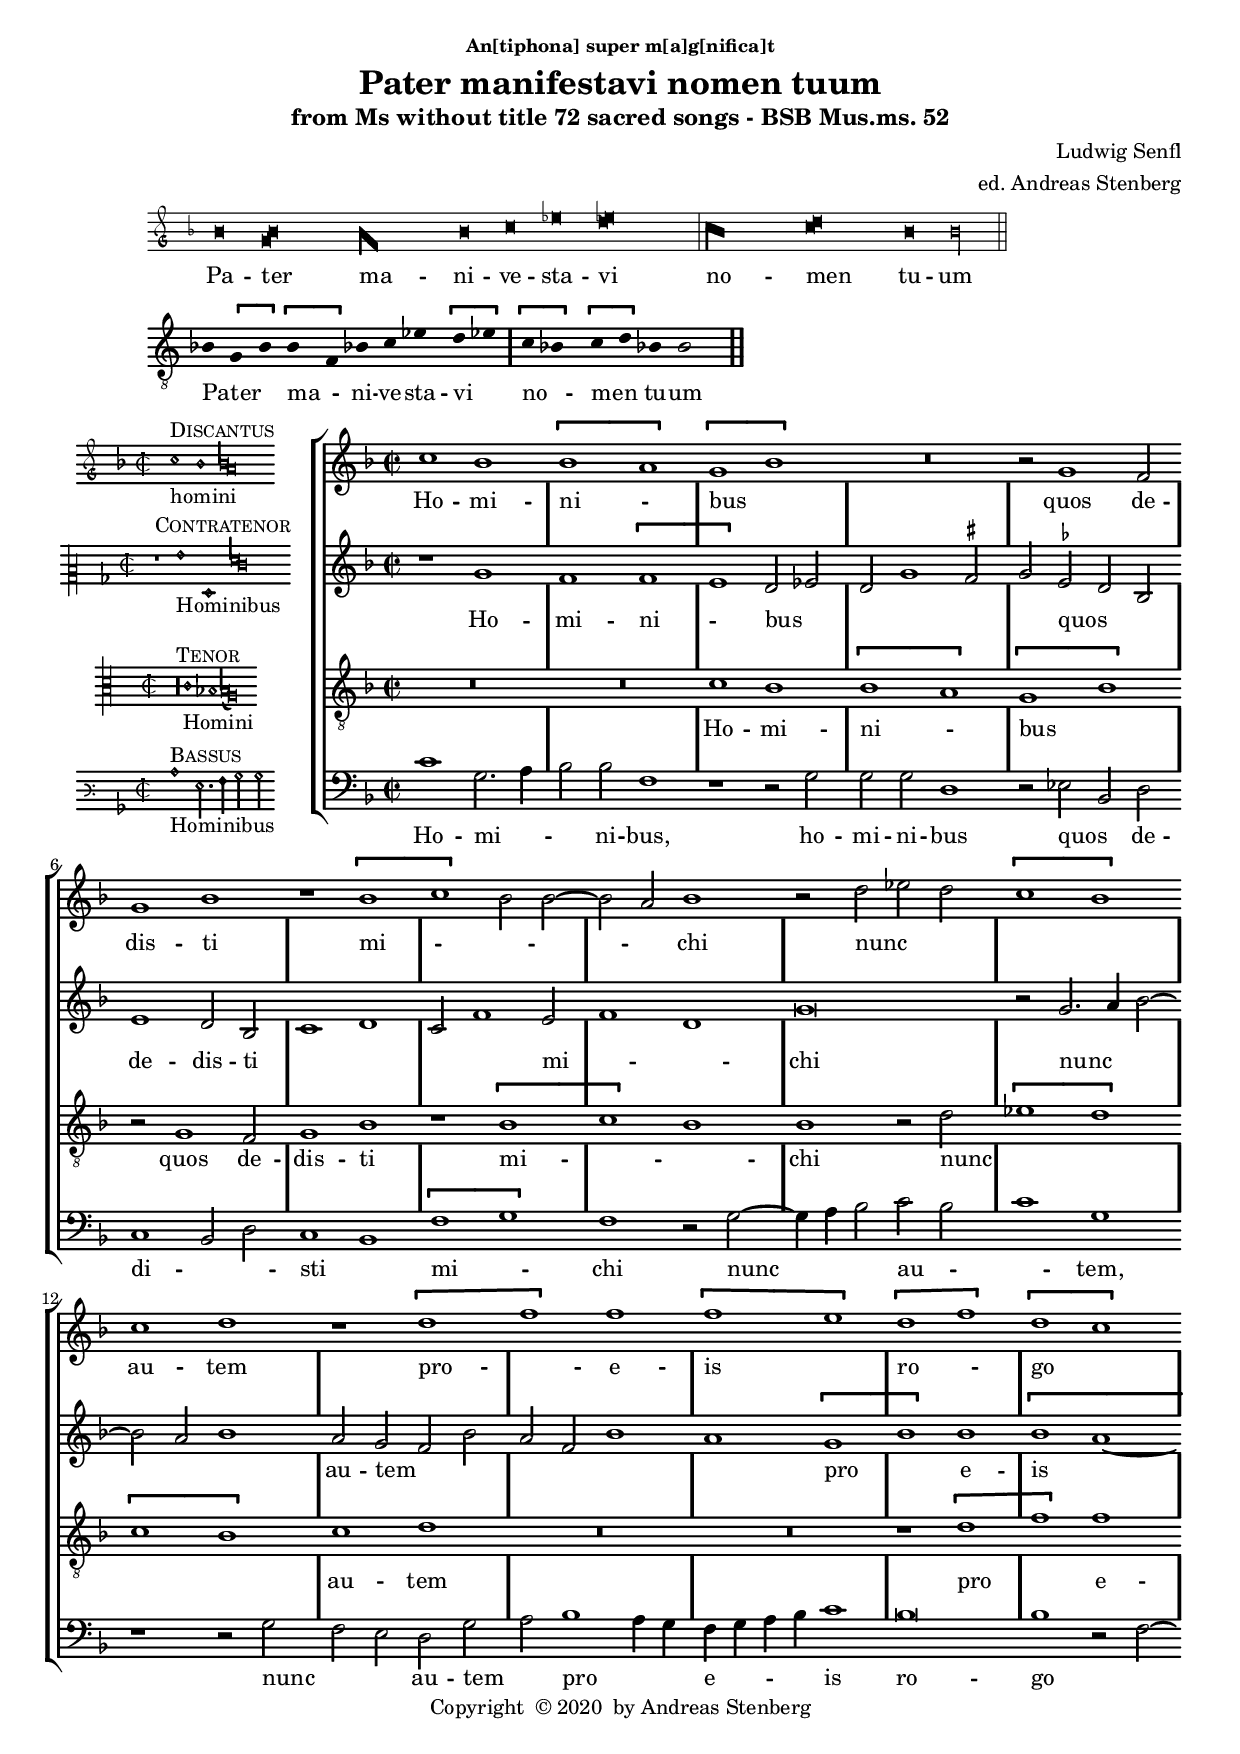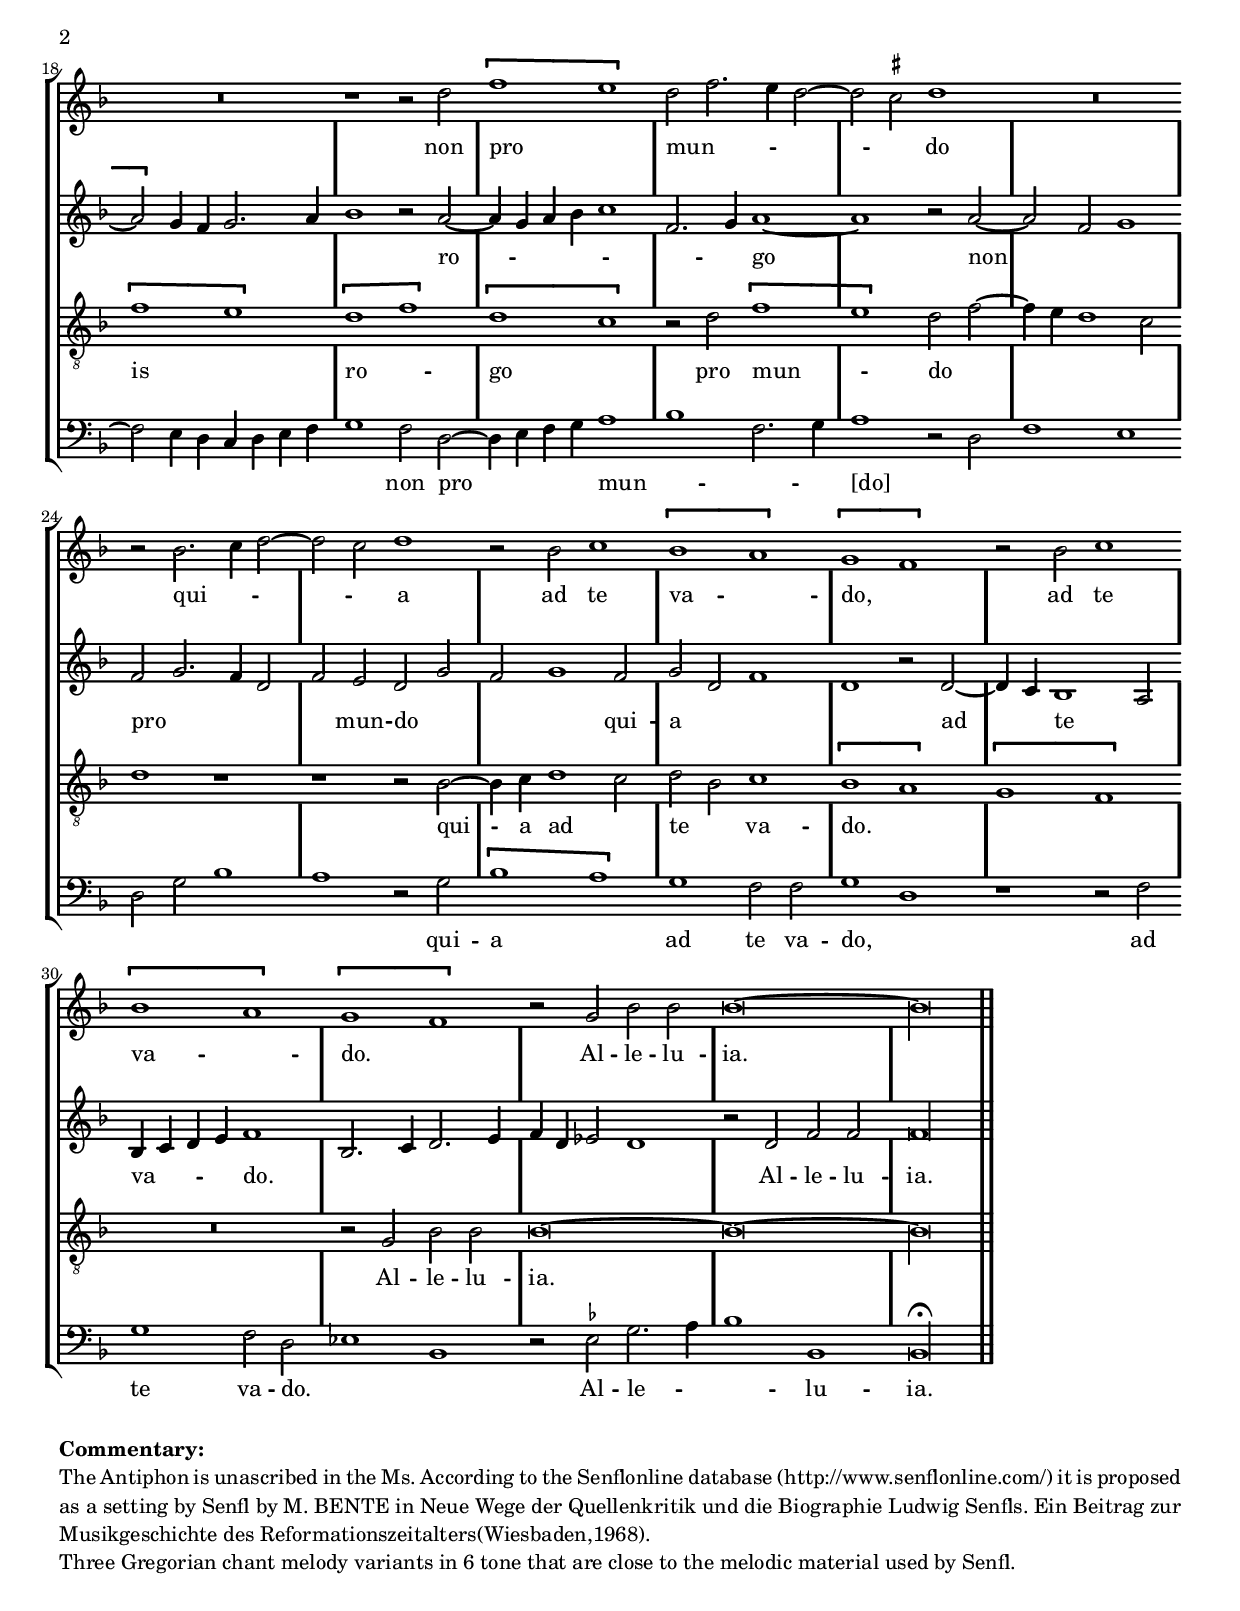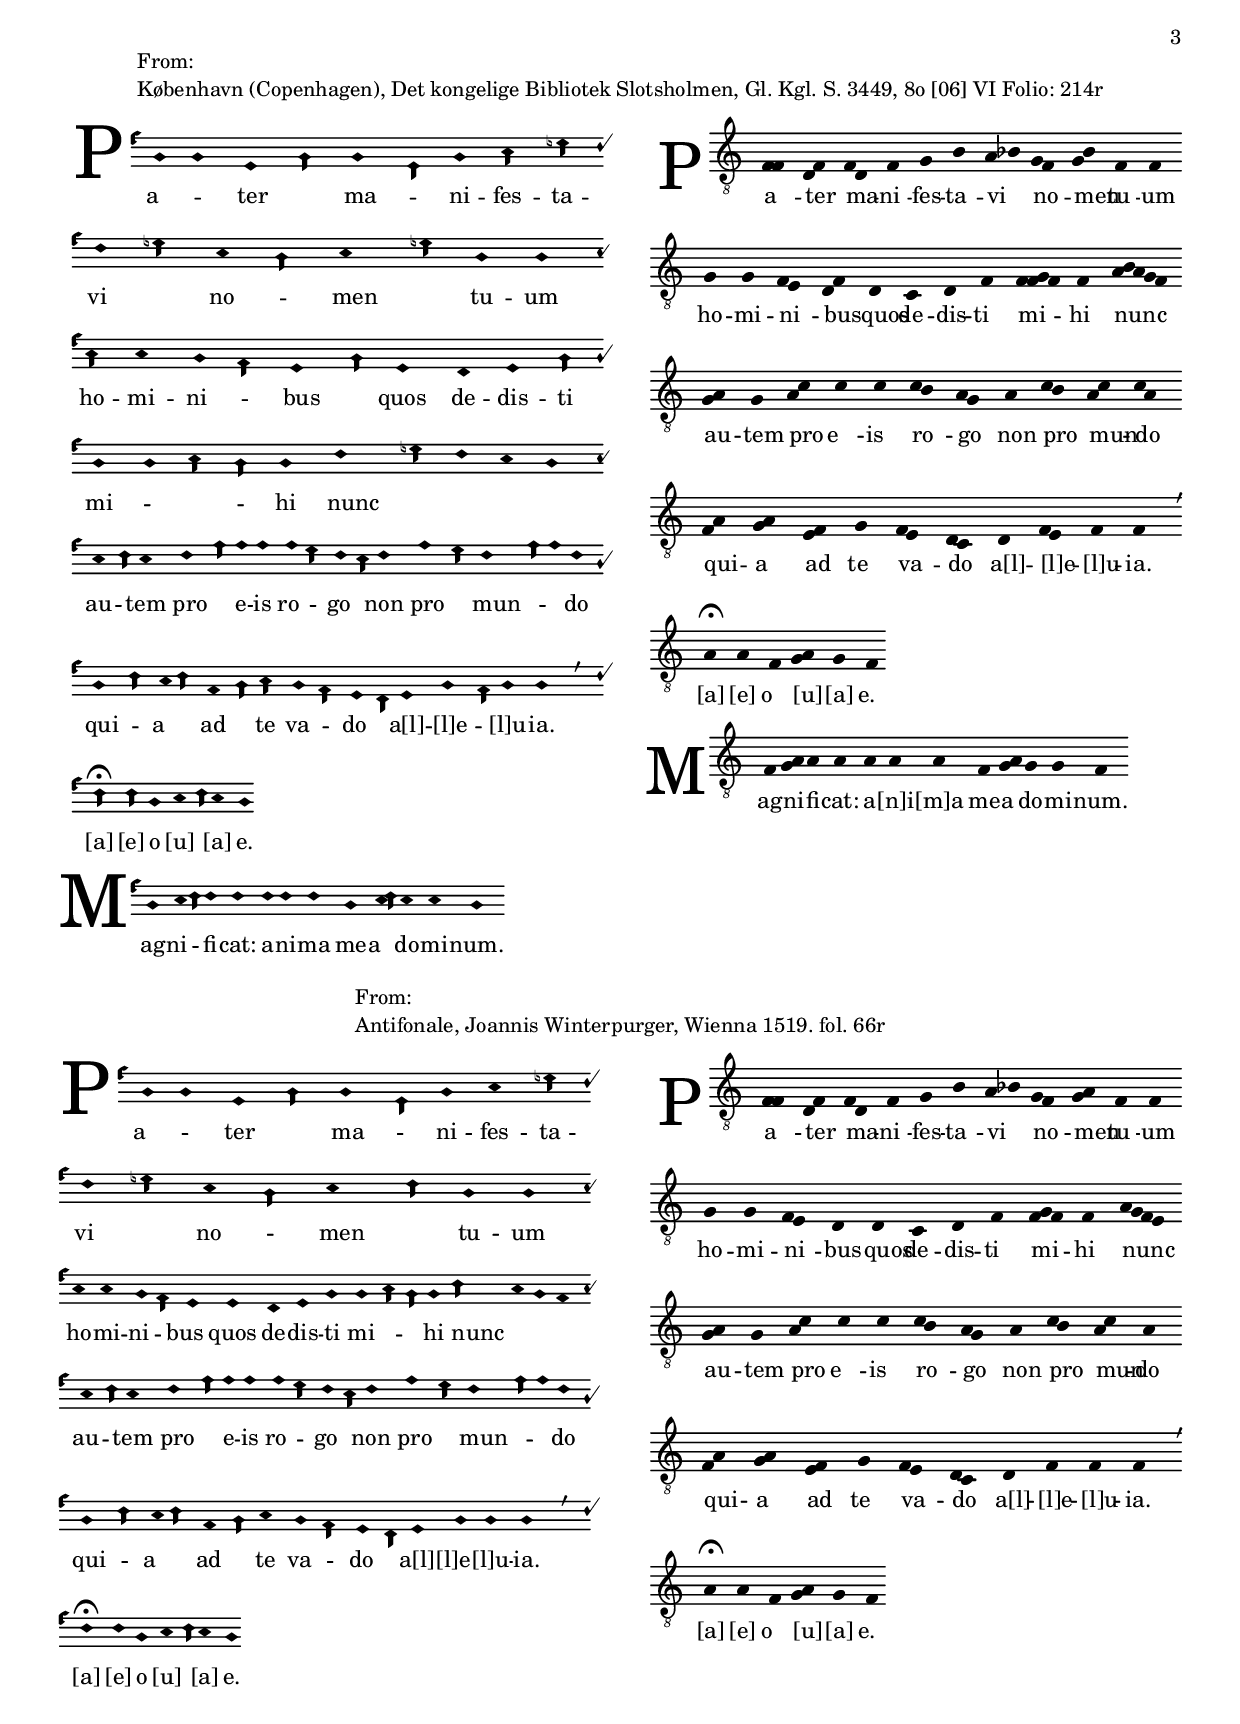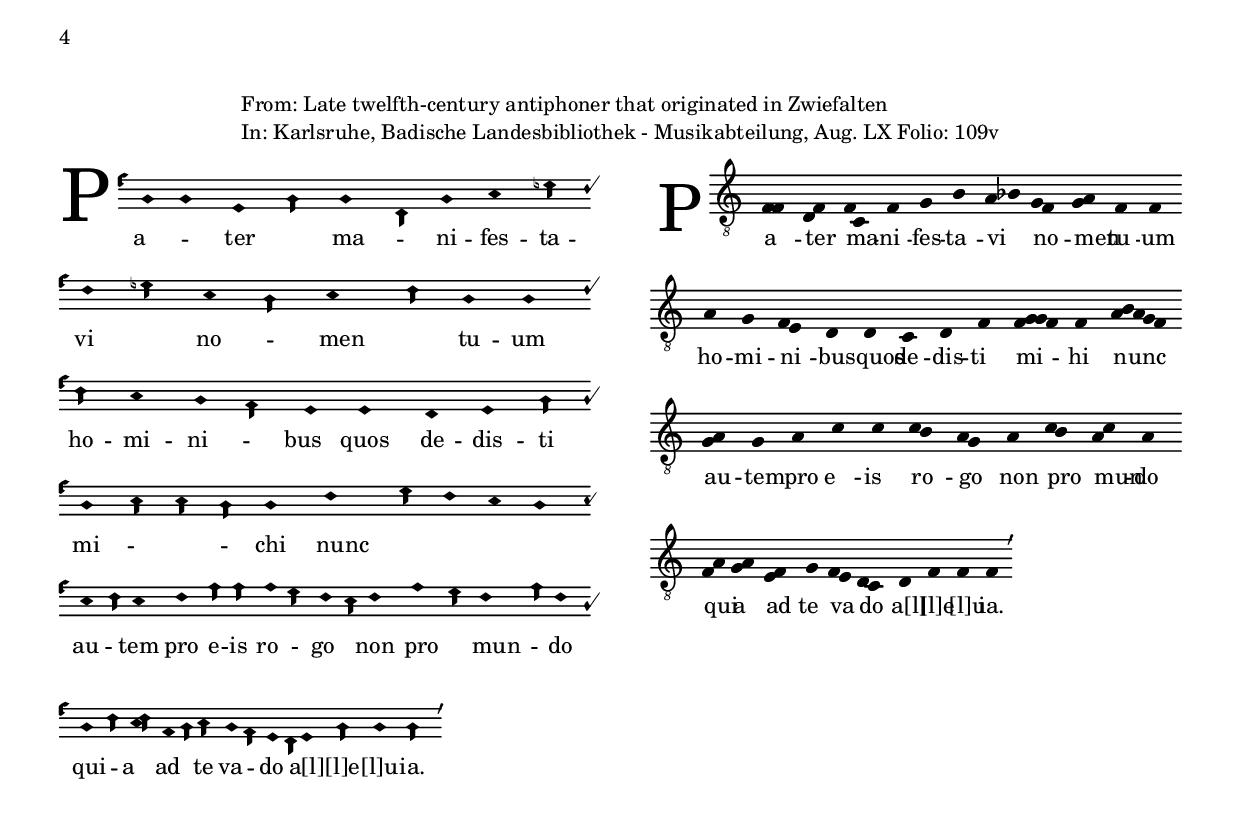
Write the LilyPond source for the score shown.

\version "2.18.0"
\include "deutsch.ly"
#(append! supported-clefs '(("mensural-f3" . ("clefs.mensural.f" 0 0))))
ficta = \once \set suggestAccidentals =##t
#(set-global-staff-size 18)
#(append! supported-clefs '(("mensural-f3" . ("clefs.mensural.f" 0 0))))

#(define ((double-time-signature glyph a b) grob)
   (grob-interpret-markup grob
     (markup #:override '(baseline-skip . 2.5) #:number
       (#:line ((markup (#:fontsize 4 #:musicglyph glyph))
                (#:fontsize -1 #:column (a b)))))))
virga =
\once \override NoteHead.style = #'hufnagel.virga

lpes =
\once \override NoteHead.style = #'hufnagel.lpes

virgaL = \tweak extra-offset #'(-3.5 . 0)   \once \override NoteHead.style = #'hufnagel.virga

%% from gregoriana.ly
virgula = {
  \once \override BreathingSign.text = #(make-musicglyph-markup "scripts.rcomma")
  \once \override BreathingSign.font-size = #-2

  % Workaround: add padding.  Correct fix would be spacing engine handle this.
  \once \override BreathingSign.minimum-X-extent = #'(-1.0 . 0.0)
  \once \override BreathingSign.minimum-Y-extent = #'(-2.5 . 2.5)

  \breathe
}
caesura = {
  \once \override BreathingSign.text = #(make-musicglyph-markup "scripts.rvarcomma")
  \once \override BreathingSign.font-size = #-2

  % Workaround: add padding.  Correct fix would be spacing engine handle this.
  \once \override BreathingSign.minimum-X-extent = #'(-1.0 . 0.0)
  \once \override BreathingSign.minimum-Y-extent = #'(-2.5 . 2.5)

  \breathe
}
divisioMinima = {
  \once \override BreathingSign.stencil = #ly:breathing-sign::divisio-minima

  % Workaround: add padding.  Correct fix would be spacing engine handle this.
  \once \override BreathingSign.minimum-X-extent = #'(-1.0 . 0.0)
  \once \override BreathingSign.minimum-Y-extent = #'(-2.5 . 2.5)

  \breathe
}
divisioMaior = {
  \once \override BreathingSign.stencil = #ly:breathing-sign::divisio-maior
  \once \override BreathingSign.Y-offset = #0

  % Workaround: add padding.  Correct fix would be spacing engine handle this.
  \once \override BreathingSign.minimum-X-extent = #'(-1.0 . 0.0)
  \once \override BreathingSign.minimum-Y-extent = #'(-2.5 . 2.5)

  \breathe
}
divisioMaxima = {
  \once \override BreathingSign.stencil = #ly:breathing-sign::divisio-maxima
  \once \override BreathingSign.Y-offset = #0

  % Workaround: add padding.  Correct fix would be spacing engine handle this.
  \once \override BreathingSign.minimum-X-extent = #'(-1.0 . 0.0)
  \once \override BreathingSign.minimum-Y-extent = #'(-2.5 . 2.5)

  \breathe
}
finalis = {
  \once \override BreathingSign.stencil = #ly:breathing-sign::finalis
  \once \override BreathingSign.Y-offset = #0

  % Workaround: add padding.  Correct fix would be spacing engine handle this.
  \once \override BreathingSign.minimum-X-extent = #'(-1.0 . 0.0)
  \once \override BreathingSign.minimum-Y-extent = #'(-2.5 . 2.5)

  \breathe
}

#(append! supported-clefs '(("hufnagel-fa3" . ("clefs.hufnagel.fa" 3 0))))



%%%%% Defs to be saved as "modernGregorian.ily" %%%%%%%%%

%%%% Defining new stem/ligatures:
% long stem
lst = #(define-music-function (parser location mus)
         (ly:music?)
         #{
           \stemDown
           \undo\omit Stem
           \once\override Stem.length = #7
           \once\override Stem.X-extent = #'(.1 . 0)
           \once\override NoteHead.stem-attachment = #'(1.5 . .1)
           $mus
           \omit Stem
         #})
mst = #(define-music-function (parser location mus)
         (ly:music?)
         #{
           \stemDown
           \undo\omit Stem
           \once\override Stem.length = #4.5
           \once\override Stem.X-extent = #'(.1 . 0)
           \once\override NoteHead.stem-attachment = #'(1.5 . .1)
           $mus
           \omit Stem
         #})
sst = #(define-music-function (parser location mus)
         (ly:music?)
         #{
           \stemDown
           \undo\omit Stem
           \once\override Stem.length = #2.5
           \once\override Stem.X-extent = #'(.1 . 0)
           \once\override NoteHead.stem-attachment = #'(1.5 . .1)
           $mus
           \omit Stem
         #})

%long curved ligature
#(define (long-curved-ligature grob)
   (if (ly:stencil? (ly:stem::print grob))
       (let* ((stencil (ly:stem::print grob))
              (X-ext (ly:stencil-extent stencil X))
              (Y-ext (ly:stencil-extent stencil Y))
              (width (interval-length X-ext))
              (len (interval-length Y-ext)))
         (ly:stencil-translate
          (grob-interpret-markup grob
            (markup
             (#:path width
               (list (list (quote moveto) -0.7 -0.65)
                 (list (quote curveto) -1.2 -0.4 -1.1 -0.2 -0.9 0.5)
                 (list (quote curveto) -0.9 0.5 -0.4 2 -0.8 2.2)))))
          (cons 0 (interval-start Y-ext))))
       #f))

lli = #(define-music-function (parser location mus)
         (ly:music?)
         #{
           \stemUp
           \undo\omit Stem
           \override Stem.stencil = #long-curved-ligature
           $mus
           \omit Stem
         #})

%medium curved ligature
#(define (medium-curved-ligature grob)
   (if (ly:stencil? (ly:stem::print grob))
       (let* ((stencil (ly:stem::print grob))
              (X-ext (ly:stencil-extent stencil X))
              (Y-ext (ly:stencil-extent stencil Y))
              (width (interval-length X-ext))
              (len (interval-length Y-ext)))
         (ly:stencil-translate
          (grob-interpret-markup grob
            (markup
             (#:path width
               (list (list (quote moveto) -0.7 -0.65)
                 (list (quote curveto) -1.2 -0.4 -1.1 -0.2 -0.9 0.5)
                 (list (quote curveto) -0.9 0.5 -0.4 1.9 -1.4 1.8)))))
          (cons 0 (interval-start Y-ext))))
       #f))

mli = #(define-music-function (parser location mus)
         (ly:music?)
         #{
           \stemUp
           \undo\omit Stem
           \override Stem.stencil = #medium-curved-ligature
           $mus
           \omit Stem
         #})

%short curved ligature
#(define (short-curved-ligature grob)
   (if (ly:stencil? (ly:stem::print grob))
       (let* ((stencil (ly:stem::print grob))
              (X-ext (ly:stencil-extent stencil X))
              (Y-ext (ly:stencil-extent stencil Y))
              (width (interval-length X-ext))
              (len (interval-length Y-ext)))
         (ly:stencil-translate
          (grob-interpret-markup grob
            (markup
             (#:path width
               (list (list (quote moveto) -0.7 -0.65)
                 (list (quote curveto) -1.2 -0.4 -1.1 -0.2 -1 0.4)
                 (list (quote curveto) -1 0.4 -0.8 1.5 -1.4 1.3)))))
          (cons 0 (interval-start Y-ext))))
       #f))

sli = #(define-music-function (parser location mus)
         (ly:music?)
         #{
           \stemUp
           \undo\omit Stem
           \override Stem.stencil = #short-curved-ligature
           $mus
           \omit Stem
         #})

%tiny curved ligature
#(define (tiny-curved-ligature grob)
   (if (ly:stencil? (ly:stem::print grob))
       (let* ((stencil (ly:stem::print grob))
              (X-ext (ly:stencil-extent stencil X))
              (Y-ext (ly:stencil-extent stencil Y))
              (width (interval-length X-ext))
              (len (interval-length Y-ext)))
         (ly:stencil-translate
          (grob-interpret-markup grob
            (markup
             (#:path width
               (list (list (quote moveto) -0.7 -0.65)
                 (list (quote curveto) -1.2 -0.4 -1.1 -0.1 -1 0.2)
                 (list (quote curveto) -1 0.2 -0.8 0.7 -1.4 0.6)))))
          (cons 0 (interval-start Y-ext))))
       #f))

tli = #(define-music-function (parser location mus)
         (ly:music?)
         #{
           \stemUp
           \undo\omit Stem
           \override Stem.stencil = #tiny-curved-ligature
           $mus
           \omit Stem
         #})

%% Ornament function
orn =
-\tweak self-alignment-X #LEFT
-\tweak Y-offset #0.5
-\tweak X-offset #1
-\tweak outside-staff-priority ##f
-\markup
\raise #-.3
\scale #'(1 . .85)
\rotate #90
\musicglyph #"ties.lyric.short"

%% Left aligning lyric :
lal = \once\override LyricText.self-alignment-X = #LEFT

%% horizontal inside staff spacer
space =
#(define-music-function
  (parser location anzahl)
  (number?)
  #{
    \grace { \repeat unfold #anzahl s }
  #})

% Given some music that represents lyrics, add a prefix to the first
% lyric event.
% syntax is \versus { some lyrics }
% resp. \responsum { some lyrics }
#(define (add-prefix-to-lyrics prefix music)
   (let ((found? #f))
     (map-some-music
      (lambda (m)
        (if found? m
            (and (music-is-of-type? m 'lyric-event)
                 (begin
                  (set! (ly:music-property m 'text)
                        (string-append prefix (ly:music-property m 'text)))
                  (set! found? #t)
                  m))))
      music)))
% Add unicode 2123 (versicle) as prefix to lyrics.
versus =
#(define-music-function (parser location music) (ly:music?)
   (add-prefix-to-lyrics "℣. " music))
% Add unicode 211F (response) as prefix to lyrics.
responsum =
#(define-music-function (parser location music) (ly:music?)
   (add-prefix-to-lyrics "℟. " music))

%% Defining notelaces (neume, melisma) and dedicated context:
gregorianContext = {
  \cadenzaOn
  \omit Clef
  \omit TimeSignature
  \omit StaffSymbol
  \omit Rest
  \omit Flag
  \omit Beam
  \override SpacingSpanner.packed-spacing = ##t
  \override NoteHead.stencil =
  #(lambda (grob)
     (let ((pos (ly:grob-property grob 'staff-position)))
       (cond ((= pos -6)
              (grob-interpret-markup grob
                #{
                  \markup
                  \concat {
                    \with-dimensions #'(0 . 0) #'(0 . 0)
                    \translate-scaled #'(-.45 . 0)
                    \override #'(thickness . 2)
                    \draw-line #'(1.78 . 0)
                    \hspace #-.21
                    \musicglyph #"noteheads.s2"
                    \hspace #-.25
                  }
                #}))
         ((= pos -7)
          (grob-interpret-markup grob
            #{
              \markup
              \concat {
                \with-dimensions #'(0 . 0) #'(0 . 0)
                \override #'(thickness . 2)
                \translate-scaled #'(-.45 . .5)
                \draw-line #'(1.78 . 0)
                \hspace #-.21
                \musicglyph #"noteheads.s2"
                \hspace #-.25
              }
            #}))
         ((= pos -8)
          (grob-interpret-markup grob
            #{
              \markup
              \concat {
                \with-dimensions #'(0 . 0) #'(0 . 0)
                \override #'(thickness . 2)
                \translate-scaled #'(-.45 . 1)
                \draw-line #'(1.78 . 0)
                \with-dimensions #'(0 . 0) #'(0 . 0)
                \override #'(thickness . 2)
                \translate-scaled #'(-.45 . 0)
                \draw-line #'(1.78 . 0)
                \hspace #-.21
                \musicglyph #"noteheads.s2"
                \hspace #-.25
              }
            #}))
         (else
          (grob-interpret-markup grob
            #{
              \markup
              \concat {
                \hspace #-.21
                \musicglyph #"noteheads.s2"
                \hspace #-.25
              }
            #})))))
  \override Accidental.extra-offset = #'(-.2 . 0)
  %%% TODO: find a fixed ledger line with no dimension
  %% see: http://lilypond.1069038.n5.nabble.com/Fixed-ledger-line-width-with-no-dimension-tc172180.html
  %\override LedgerLineSpanner.length-fraction = #'() %%% ???
  %\override LedgerLineSpanner.minimum-length-fraction = #'() %%% ???
}

neume = #(define-music-function (parser location mus)
           (ly:music?)
           #{
             \once\override NoteHead.stencil = #(lambda (grob)
                                                  (grob-interpret-markup grob
                                                    #{
                                                      \markup\concat {
                                                        \hspace #-2
                                                        \score {
                                                          \transpose c c' { \omit Stem $mus }
                                                          \layout {
                                                            indent = 0
                                                            ragged-right = ##t
                                                            \context {
                                                              \Score
                                                              \gregorianContext
                                                            }
                                                          }
                                                        }
                                                      }
                                                    #}))
           #})

Melisma = #(define-music-function (parser location mus)
             (ly:music?)
             #{
               {
                 \once\override Lyrics.LyricText.self-alignment-X = #LEFT
                 \neume { $mus }
                 \omit Accidental
                 \omit Dots
                 #(make-music
                   'NoteEvent
                   'pitch
                   (ly:make-pitch -1 6 0)
                   'duration
                   (ly:make-duration 2 0 1))
               }
             #})


\header {
  title = \markup {
    \center-column {
      \small "An[tiphona] super m[a]g[nifica]t"
      "Pater manifestavi nomen tuum"
      %      "Wann er zu nacht"
      \vspace #0.5
    }
  }
  subtitle = \markup {
    \center-column {
      "from Ms without title 72 sacred songs - BSB Mus.ms. 52"
    }
  }
  composer = "Ludwig Senfl"
  arranger = "ed. Andreas Stenberg"
  poet = ""
  meter =""
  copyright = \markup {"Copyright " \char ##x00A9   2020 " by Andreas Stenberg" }
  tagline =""
}

Inton = \relative c'' {
  \set Score.tempoHideNote = ##t
  \tempo \breve = 172
  \override Staff.TimeSignature.stencil =##f
  \override NoteHead.style = #'blackpetrucci
  \key f \major
  \cadenzaOn
  b\breve
  \[g\breve\melisma
  b\breve\melismaEnd\]
  \[b\breve\melisma
  f\breve\melismaEnd\]
  b\breve
  c\breve
  es\breve
  \[d\breve\melisma
  es\breve\melismaEnd\]
  \revert Staff.BarLine.transparent
  \bar "|"
  \[c\breve\melisma
  \override Staff.BarLine.transparent =##t
  b\breve\melismaEnd\]
  \[c\breve\melisma
  d\breve\melismaEnd\]
  b\breve
  \override NoteHead.style = #'petrucci
  b\longa
  \cadenzaOff
  \revert Staff.BarLine.transparent
  \bar "||"
}
chant = \relative c' {
  \clef "G_8"
  \override Staff.BarLine.transparent = ##t
  b4 \[g4( b4)\] \[b4( f4)\]
  b4 c4 es \[d4( es4)\]
  \revert Staff.BarLine.transparent
  \bar "|"
   \[c4( b4)\]
  \override Staff.BarLine.transparent=##t
  \[c4( d4)\]  b4 b2
  \revert Staff.BarLine.transparent
  \bar "||"

}

verba = \lyricmode {
  \once \override LyricText.self-alignment-X = #-1
  Pa -- ter ma -- ni -- ve -- sta -- vi
  no -- men tu -- um
}
%\markup {
%  \fill-line {
%    \column {
\score {
  <<
    \new MensuralVoice = "discantus" {
      \clef "petrucci-g"
      \hide Score.BarNumber {
        \Inton
      }
    }
    \new Lyrics \lyricsto "discantus" {
      Pa -- ter ma -- ni -- ve -- sta -- vi
      no -- men tu -- um

    }
  >>
  \layout {
    line-width = #180
  }

}
\score {
  \new Staff <<
    \new Voice = "melody" \chant
    \new Lyrics = "one" \lyricsto melody \verba
  >>
  \layout {
    line-width = #180
    \context {
      \Staff
      \remove "Time_signature_engraver"
      %      \remove "Bar_engraver"
      \hide Stem
    }
    \context {
      \Voice
      % no slurs
      \override Slur.transparent = ##t
    }
  }
}
%      }
%    }
%  }

global = {
  \key f \major
}
%% PDF p. 447
sopMusic = \relative c'' {

  \set Score.tempoHideNote = ##t
  \tempo 1 = 86
  \time 2/2
  \set Timing.measureLength = #(ly:make-moment 4/2)
  \override Staff.BarLine.transparent = ##t
  c1 b1
  \[b1( a1)\] 			%% end of secondd line in orig.
  \[g1( b1)\]
  R\breve
  r2 g1 f2
  g1 b1
  r1 \[b1(
  c1\] b2 b2~
  b2 a2)				%% end of third line in orig.
  b1
  r2 d2( es2 d2				%% end of fourth line (last on first page).
  \[c1 b1)\]
  c1 d1
  r1 \[d1(
  f1)\] f1
  \[f1( e1)\]				%% end of fifth line (first on second page).
  \[d1( f1)\]
  \[d1( c1)\]
  R\breve
  r1 r2 d2
  \[f1( e1)\]				%% end of sixth line (last on second page).
  d2( f2. e4 d2~
  d2 \ficta cis2) d1
  R\breve
  r2 b2.( c4 d2~
  d2 \ficta c2)				%% end of sewenth line (first on third page).
  d1 r2 b2
  c1 \[b1(
  a1)\] \[g1(
  f1)\] r2 b2
  c1 \[b1(
  a1)\] 				%% end of eight line.
  \[g1(
  f1)\] r2 g2
  b2 b2
  b\breve~
  \cadenzaOn
  b\longa
  \revert Staff.BarLine.transparent
  \bar "||"
}
sopWords = \lyricmode {
  Ho -- mi -- ni --
  bus quos de -- dis -- ti mi --
  chi nunc
  au -- tem pro  -- e -- is
  ro -- go non pro
  mun -- do qui --
  a ad te va -- do, ad te va --
  do.
  Al -- le -- lu -- ia.
}
altoMusic = \relative c' {
  \clef "G"
  \override Staff.BarLine.transparent = ##t
  r1 g'1
  f1 \[f1(
  e1)\] d2( es2
  d2 g1 \ficta fis2			%% end of first line in orig.
  g2) \ficta es2( d2 b2)
  e1 d2 b2(
  c1 d1
  c2 f1) e2(			%% end of second line.
  f1 d1)
  g\breve			%% end of third line (last on first page).
  r2 g2.( a4 b2~
  b2 a2 b1)
  a2 g2( f2 b2			%% end of fourth line (first on second page).
  a2 f2 b1
  a1)
  \[g1
  ( b1)\] b1
  \[b1( a1~
  a2 \] g4 f4 g2. a4			%% end of fifth line.
  b1) r2 a2~(
  a4 g4 a4 b4 c1				%% end of sixth line (last on second page).
  f,2. g4) a1~
  a1 r2 a2~
  a2 ( f2 g1)
  f2( g2. f4 d2
  f2) e2		%% end of sewenth line (first on third page).
  d2( g2
  f2 g1) f2
  g2( d2 f1
  d1) r2 d2~(
  d4 c4) b1( a2) 			%5 end of eight line.
  b4( c4 d4 e4) f1(
  b,2. c4 d2. e4
  f4 d4 es2 d1)
  r2 d2 f2 f2
  f\longa
  \revert Staff.BarLine.transparent
}
altoWords = \lyricmode {
  Ho -- mi -- ni -- bus
  quos de -- dis -- ti mi --
  chi
  nunc au -- tem
  pro e -- is
  ro --
  go non pro mun --
  do qui -- a ad te
  va -- do.
  Al -- le -- lu -- ia.
}
tenorMusic = \relative c' {
  \clef "G_8"
  \override Staff.BarLine.transparent = ##t
  R\breve*2
  c1 b1
  \[b1( a1)\]
  \[g1( b1)\]
  r2 g1 f2			%% end of first line in orig.
  g1 b1
  r1 \[b1(
  c1\] b1)
  b1 r2 d2(			%% end of second line (last on first page).
  \[es1 d1\]
  \[c1 b1)\]
  c1 d1
  R\breve*2
  r1 \[d1(
  f1)\] f1			%% end of third line (first on second page).
  \[f1( e1)\]
  \[d1( f1)\]
  \[d1( c1)\]			%% end of fourth line (last on second page).
  r2 d2 \[f1(
  e1)\] d2( f2~
  f4 e4 d1 c2			%% end of fifth line (fist on third page).
  d1) r1
  r1 r2 b2~
  b4 c4 d1( c2)
  d2( b2) c1
  \[b1( a1\]			%% end of sixth line.
  \[g1 f1)\]
  R\breve
  r2 g2 b2 b2
  \repeat unfold 2 { b\breve~ }
  b\longa
  \revert Staff.BarLine.transparent
}
tenorWords = \lyricmode {
  Ho -- mi -- ni -- bus quos de --
  dis -- ti mi -- chi nunc
  au -- tem pro e --
  is ro -- go
  pro mun -- do
  qui -- a ad te va -- do.
  Al -- le -- lu -- ia.
}
bassMusic = \relative c' {
  \override Staff.BarLine.transparent = ##t
  c1 g2.( a4
  b2) b2 f1
  r1 r2 g2			%% end of first line in orig.
  g2 g2 d1
  r2 es2( b2) d2
  c1( b2 d2)
  c1( b1)
  \[f'1( g1)\] 			%% end of second line.
  f1 r2 g2~(
  g4 a4 b2) c( b2 		%% end of third line.
  c1) g1
  r1 r2 g2(
  f2 e2) d2 g2(
  a2) b1( a4 g4)			%% end of fourth line (first on second page).
  f4( g4 a4 b4) c1
  b\breve
  b1 r2 f2~(
  f2 e4 d4 c4 d4 e4 f4			%% end of fifth line.
  g1) f2 d2~(
  d4 e4 f4 g4) a1(			%% end of sixth line (last on second page).
  b1 f2. g4)
  a1 r2 d,2(
  f1 e1
  d2 g2 b1			%% end of sevent line (first on third page).
  a1) r2 g2
  \[b1( a1)\]
  g1 f2 f2
  g1( d1)
  r1 r2 f2			%% end of eight line.
  g1 f2 d2(
  es1 b1)
  r2 \ficta  es2 g2.( a4
  b1) b,1
  b\longa^\fermata
  \revert Staff.BarLine.transparent
}
bassWords = \lyricmode {
  Ho -- mi -- ni -- bus,
  ho -- mi -- ni -- bus quos de -- di -- sti mi -- chi nunc au --
  tem, nunc au -- tem pro
  e -- is ro -- go
  _ non pro mun --
  [do] _
  qui -- a ad te va -- do, ad
  te va -- do.
  Al -- le -- lu -- ia.
}
incipitDiscantus = \markup {
  \score {
    {
      %      \set Staff.instrumentName = #"Tenor "
      \override NoteHead.style = #'neomensural
      \override Rest.style = #'neomensural
      \override Staff.TimeSignature.style = #'mensural
      \cadenzaOn
      \clef "petrucci-g"
      \key f \major
      \time 2/2

      c''1^\markup { \smallCaps"Discantus"}
      _"homini"
      b'1 \[b'1 a'1\]
    }
    \layout {
      \context {
        \Voice
        \remove "Ligature_bracket_engraver"
        \consists "Mensural_ligature_engraver"
      }
      line-width = 4.5\cm
    }
  }
}


incipitAltus = \markup {
  \score {
    {
      %      \set Staff.instrumentName = #"Tenor "
      \override NoteHead.style = #'neomensural
      \override Rest.style = #'neomensural
      \override Staff.TimeSignature.style = #'mensural
      \cadenzaOn
      \clef "petrucci-c2"
      \key f \major
      \time 2/2
      r1^\markup \smallCaps"Contratenor"
      g'1_"Hominibus"
      f1 \[f'1 e'1\]
    }
    \layout {
      \context {
        \Voice
        \remove "Ligature_bracket_engraver"
        \consists "Mensural_ligature_engraver"
      }
      line-width = 4.5\cm
    }
  }
}


incipitTenor = \markup {
  \score {
    {
      %      \set Staff.instrumentName = #"Tenor "
      \override NoteHead.style = #'neomensural
      \override Rest.style = #'neomensural
      \override Staff.TimeSignature.style = #'mensural
      \cadenzaOn
      \clef "petrucci-c3"
      \key c \major
      \time 2/2
      r\longa ^\markup \smallCaps"Tenor"
      c'1_"Homini" b1 \[b1(
      a1)\]
    }
    \layout {
      \context {
        \Voice
        \remove "Ligature_bracket_engraver"
        \consists "Mensural_ligature_engraver"
      }
      line-width = 5.0\cm
    }
  }
}

incipitBassus = \markup {
  \score {
    {
      %      \set Staff.instrumentName = #"Tenor "
      \override NoteHead.style = #'neomensural
      \override Rest.style = #'neomensural
      \override Staff.TimeSignature.style = #'mensural
      \cadenzaOn
      \clef "mensural-f3"
      \key f \major
      \time 2/2
      c'1^\markup \smallCaps"Bassus"
      _"Hominibus"
      g2. a4 b2 b2
    }
    \layout {
      \context {
        \Voice
        \remove "Ligature_bracket_engraver"
        \consists "Mensural_ligature_engraver"
      }
      line-width = 4.5\cm
    }
  }
}


\score {
  <<
    \new StaffGroup \with {
      \override VerticalAxisGroup.staff-staff-spacing = #'((basic-distance . 12))
    } <<
      \new Staff = treble <<
        \set Staff.instrumentName = \incipitDiscantus
        \new Voice = "sopranos" {
          \set  Staff.midiInstrument ="choir aahs"
          %	\voiceOne
          << \global \sopMusic >>
        }
      >>
      \new Lyrics = sopranos { s1 }

      \new Staff = "medius" <<
        \set Staff.instrumentName = \incipitAltus

        \new Voice = "altos" {
          %	\voiceTwo
          \set  Staff.midiInstrument ="choir aahs"
          << \global \altoMusic >>
        }
      >>

      \new Lyrics = "altos" { s1 }
      \new Staff = tenors <<
        \set Staff.instrumentName = \incipitTenor

        \clef "treble"
        \new Voice = "tenors" {
          \set  Staff.midiInstrument ="choir aahs"
          %	\voiceOne
          << \global \tenorMusic >>
        }
      >>
      \new Lyrics = "tenors" { s1 }

      \new Staff ="basses" {
        \set Staff.instrumentName = \incipitBassus

        \new Voice = "basses" {
          \set  Staff.midiInstrument ="choir aahs"
          \clef "bass"
          %	\voiceTwo
          << \global \bassMusic >>
        }
      }
    >>
    \new Lyrics = basses { s1 }

    \context Lyrics = sopranos \lyricsto sopranos \sopWords
    \context Lyrics = altos \lyricsto altos \altoWords
    \context Lyrics = tenors \lyricsto tenors \tenorWords
    \context Lyrics = basses \lyricsto basses \bassWords
  >>
  \layout {
    \context {
      \Score
      % no bars in staves
      %      \override BarLine.transparent = ##t

    }
    % the next three instructions keep the lyrics between the bar lines
    \context {
      \Lyrics
      \consists "Bar_engraver"
      \override BarLine.transparent = ##t
    }
    \context {
      \StaffGroup
      \consists "Separating_line_group_engraver"
    }
    \context {
      \Voice
      % no slurs
      \override Slur.transparent = ##t
      % Comment in the below "\remove" command to allow line
      % breaking also at those barlines where a note overlaps
      % into the next bar.  The command is commented out in this
      % short example score, but especially for large scores, you
      % will typically yield better line breaking and thus improve
      % overall spacing if you comment in the following command.
      %\remove "Forbid_line_break_engraver"
    }
    indent = 4.5\cm
  }

}

\include "gregorian.ly"


cantus = \new VaticanaVoice = "cantus" {
  \set Staff.instrumentName = \markup {
    \null \lower #8 \fontsize #10  "A"
  }

  \[\virga c'\] \[ \virga c'\]  \[d'\melisma \pes e'\melismaEnd\] \[\virga d'\] \divisioMaxima

  \[\virga d'\melisma \inclinatum c' \inclinatum h\melismaEnd\] \[a\melisma \pes c'\melismaEnd\] \[\virga c'\] g
  \divisioMaxima

  \[\virga a\] \[\virga a\] \[\virga g \] f
  \divisioMaxima
  \[\virga g\melisma  a\melismaEnd\]\[\virga a \] g g
  \finalis

  \[\virga d'\] \[\virga d'\]  \[\virga e'\melisma \inclinatum d' \inclinatum c'\melismaEnd\] \[\virga d'\melisma \flexa c'\melismaEnd\]
}
werba = \lyricmode {
  _ lle -- lu -- ia,
  al -- le -- lu -- ia,
  al -- le -- lu -- ia,
  al -- [le -- lu] -- ia.
  E uo ua e.
}
AlleluiaII =  {
  \set Staff.instrumentName = \markup {
    \null \lower #8 \fontsize #10  "A"
  }

  \clef "G_8"
  \time 1/4
  \override Lyrics.LyricText.X-extent  = #'(0 . 3)
  c'4  c' \Melisma { d' e' } d'
  \divisioMaxima

  \Melisma { d' c' h } \Melisma { a c' }
  c' g
  \divisioMaxima
  \break \bar ""
  a a g f
  \divisioMaxima
  \Melisma { g a } a g g
  \finalis


  d' d' \Melisma { e' d' c' }  \Melisma { d' c' }

}

AlleluiaIILyr = \lyricmode {
  _ lle -- lu -- ia,
  al -- le -- lu -- ia,
  al -- le -- lu -- ia,
  al -- [le -- lu] -- ia.
  E uo ua e.
}

%% Comments
\markup {
  \column {
    \bold "Commentary:"
    \justify-string #"The Antiphon is unascribed in the Ms. According to the Senflonline database (http://www.senflonline.com/) it 
is proposed as a setting by Senfl by M. BENTE in Neue  Wege  der  Quellenkritik  und  die  Biographie  Ludwig  
Senfls.  Ein  Beitrag  zur  Musikgeschichte  des Reformationszeitalters(Wiesbaden,1968). 

Three Gregorian chant melody variants in 6 tone that are close to the melodic material used by Senfl. 
"
    \vspace #1.0
  }
}


virga =
\once \override NoteHead.style = #'hufnagel.virga

lpes =
\once \override NoteHead.style = #'hufnagel.lpes

virgaL = \tweak extra-offset #'(-3.5 . 0)   \once \override NoteHead.style = #'hufnagel.virga

upperStaff = \new VaticanaStaff = "upperStaff" <<
  \set Staff.instrumentName = \markup \fontsize #'11  "P"
  \context VaticanaVoice = "cantus" <<
    \transpose c c {
      %      \override Staff.StaffSymbol.line-count = #5
      \startStaff
      \override Staff.KeySignature.glyph-name-alist =
      #alteration-hufnagel-glyph-name-alist
      \override Staff.Accidental.glyph-name-alist =
      #alteration-hufnagel-glyph-name-alist
      \override Staff.Custos.style = #'hufnagel
      \override NoteHead.style = #'hufnagel.punctum
      \clef "hufnagel-do3"
      %      \set Staff.clefPosition = #1
      %      \set Staff.middleCPosition = #1
      %      \set Staff.middleCClefPosition = #1
      \tweak extra-offset #'(0.8 . 0)f4\melisma f4\melismaEnd
      \tweak extra-offset #'(0.8 . 0) d\melisma \virga f\melismaEnd

      \tweak extra-offset #'(0.8 . 0) f\melisma \virga d\melismaEnd f \virga g \virga b \tweak extra-offset #'(0.8 . 0) a\melisma \virga b\melismaEnd

      \tweak extra-offset #'(0.8 . 0) g\melisma \virga f\melismaEnd
      \tweak extra-offset #'(0.8 . 0) g\melisma \virga b\melismaEnd

      f f \break \bar ""

      \virga g g \tweak extra-offset #'(0.8 . 0) f\melisma \virga e\melismaEnd \tweak extra-offset #'(0.8 . 0) d\melisma \virga f\melismaEnd

      d

      c d \virga f

      \tweak extra-offset #'(0.8 . 0) f\melisma f \virga g \virga f\melismaEnd f

      \tweak extra-offset #'(0.8 . 0)a\melisma \virga b a g f\melismaEnd

      \break \bar ""
      \tweak extra-offset #'(0.8 . 0) g\melisma \virga a\melismaEnd  g

      \tweak extra-offset #'(0.8 . 0) a\melisma \virga c'\melismaEnd

      c' c'

      \tweak extra-offset #'(0.8 . 0) c'\melisma \virga h\melismaEnd \tweak extra-offset #'(0.8 . 0) a\melisma \virga g\melismaEnd

       a

       \tweak extra-offset #'(0.8 . 0) c'\melisma \virga h\melismaEnd

       \tweak extra-offset #'(0.8 . 0) a\melisma \virga c' c'\melismaEnd a

       \break \bar ""
      \tweak extra-offset #'(0.8 . 0) f\melisma \virga a\melismaEnd \tweak extra-offset #'(0.8 . 0) g\melisma \virga a\melismaEnd

      \tweak extra-offset #'(0.8 . 0) e\melisma \virga f\melismaEnd

      \virga g

      \tweak extra-offset #'(0.8 . 0) f \melisma \virga  e\melismaEnd \tweak extra-offset #'(0.8 . 0) d\melisma \virga c\melismaEnd

      d \tweak extra-offset #'(0.8 . 0) f\melisma \virga e\melismaEnd f f
      \divisioMaxima

      \break \bar ""
      \virga a \virga a f \tweak extra-offset #'(0.8 . 0) g\melisma \virga a\melismaEnd g f
    }
  >>
  \new Lyrics = "One" \lyricsto "cantus" {
    a -- ter ma -- ni -- fes -- ta -- vi no --
    men tu -- um ho -- mi -- ni -- bus quos
    de -- dis -- ti mi -- hi  nunc au -- tem pro
    e -- is ro -- go non pro mun -- do
    qui -- a ad te va -- do
    a[l] -- [l]e -- [l]u -- ia.

    [a] [e] o [u] [a] e.
  }

>>

upperStaffII = \new VaticanaStaff = "upperStaff" <<
  \set Staff.instrumentName = \markup \fontsize #'11  "M"
  \context VaticanaVoice = "cantus" <<
    \transpose c c {
      %      \override Staff.StaffSymbol.line-count = #5
      \startStaff
      \override Staff.KeySignature.glyph-name-alist =
      #alteration-hufnagel-glyph-name-alist
      \override Staff.Accidental.glyph-name-alist =
      #alteration-hufnagel-glyph-name-alist
      \override Staff.Custos.style = #'hufnagel
      \override NoteHead.style = #'hufnagel.punctum
      \clef "hufnagel-do3"
      %      \set Staff.clefPosition = #1
      %      \set Staff.middleCPosition = #1
      %      \set Staff.middleCClefPosition = #1
      f  \tweak extra-offset #'(0.8 . 0)  g\melisma \virga a\melismaEnd a a

      a a  a f \tweak extra-offset #'(0.8 . 0)  g\melisma \virga a\melismaEnd
      g g f
    }
  >>
  \new Lyrics = "One" \lyricsto "cantus" {
    ag -- ni -- fi -- cat: a -- ni -- ma me -- a do -- mi -- num.
  }

>>

\paper {
  line-thickness = #(/ staff-space 5.0)
}


quem =  {
  \set Staff.instrumentName = \markup {
    \null \lower #8 \fontsize #10  "P"
  }

  \clef "G_8"
  \time 1/4
  \override Lyrics.LyricText.X-extent  = #'(0 . 3)
  \Melisma { f f } \Melisma { d f }
  \Melisma { f d } f

  g b  \Melisma { a b }

  \Melisma { g f } \Melisma { g h }

  f f
  \break \bar ""

  g g \Melisma { f e } \Melisma { d f }

  d

  c d f

  \Melisma { f f g f } f

  \Melisma { a h a g f }
  \break \bar ""

  \Melisma { g a } g

  \Melisma { a c' }

  c' c'

  \Melisma { c' h } \Melisma { a g }

  a

  \Melisma { c' h }

  \Melisma { a c' } \Melisma { c' a }
  \break \bar ""

  \Melisma { f a } \Melisma { g a }

  \Melisma { e f } g

  \Melisma { f e } \Melisma { d c }

  d \Melisma { f e } f f
  \divisioMaxima
  \break \bar ""

  a a f \Melisma { g a } g f
}

quemLyr = \lyricmode {
    a -- ter ma -- ni -- fes -- ta -- vi no --
    men tu -- um ho -- mi -- ni -- bus quos
    de -- dis -- ti mi -- hi  nunc au -- tem pro
    e -- is ro -- go non pro mun -- do
    qui -- a ad te va -- do
    a[l] -- [l]e -- [l]u -- ia.

    [a] [e] o [u] [a] e.
}

quemII =  {
  \set Staff.instrumentName = \markup {
    \null \lower #8 \fontsize #10  "M"
  }

  \clef "G_8"
  \time 1/4
  %  \override Lyrics.LyricText.X-extent  = #'(0 . 3)
  f \Melisma { g a } a a a a a f \Melisma { g a } g g f
}

quemLyrII = \lyricmode {
  ag -- ni -- fi -- cat: a -- [n]i -- [m]a me -- a do -- mi -- num.
}



\markup {
  \column {
    \fill-line { \justify-string #"From: 



København (Copenhagen), Det kongelige Bibliotek Slotsholmen, Gl. Kgl. S. 3449, 8o [06] VI
Folio: 
214r"  }
    \vspace #0.5
    \fill-line {
      \column {

        \score {
          <<
            \upperStaff
          >>
          \layout {
            indent = 10.0
            line-width = 90
            ragged-last = ##t
            \context {
              \Score
              timing = ##f
            }
            \context {
              \VaticanaStaff
              \override StaffSymbol.color = #black
              \override LedgerLineSpanner.color = #black
              \revert  BarLine.transparent
              \override StaffSymbol.thickness = #1.0
              \override KeySignature.glyph-name-alist =
              #alteration-vaticana-glyph-name-alist
              \override Custos.neutral-position = #4
            }
          }
        }
        \vspace #0.8
        \score {
          <<
            \upperStaffII
          >>
          \layout {
            indent = 10.0
            line-width = 90
            ragged-last = ##t
            \context {
              \Score
              timing = ##f
            }
            \context {
              \VaticanaStaff
              \override StaffSymbol.color = #black
              \override LedgerLineSpanner.color = #black
              \revert  BarLine.transparent
              \override StaffSymbol.thickness = #1.0
              \override KeySignature.glyph-name-alist =
              #alteration-vaticana-glyph-name-alist
              \override Custos.neutral-position = #4
            }
          }
        }

      }
      \hspace #0.2
      \column {
        \score {
          \new Staff <<
            \new Voice = "chant" \quem
            \new Lyrics = "one" \lyricsto "chant" \quemLyr
          >>
          \layout {
            indent = #10
            line-width = #90
            ragged-last = ##t
            \context {
              \Staff
              \remove "Time_signature_engraver"
              \override BarLine.X-extent = #'(-1 . 1)
              \hide Stem
              \hide Beam
              \remove "Bar_engraver"
            }
          }
        }
        \vspace #0.5

        \score {
          \new gregorianaStaff <<
            \new Voice = "chant" \quemII
            \new Lyrics = "one" \lyricsto "chant" \quemLyrII
          >>
          \layout {
            indent = #10
            line-width = #90
            ragged-last = ##t
            \context {
              \Staff
              \remove "Time_signature_engraver"
              \override BarLine.X-extent = #'(-1 . 1)
              \hide Stem
              \hide Beam
              \remove "Bar_engraver"
            }
          }
        }
      }
    }
    \vspace #1.0
  }
}


upperStaffIII = \new VaticanaStaff = "upperStaff" <<
  \set Staff.instrumentName = \markup \fontsize #'11  "P"
  \context VaticanaVoice = "cantus" <<
    \transpose c c {
      %      \override Staff.StaffSymbol.line-count = #5
      \startStaff
      \override Staff.KeySignature.glyph-name-alist =
      #alteration-hufnagel-glyph-name-alist
      \override Staff.Accidental.glyph-name-alist =
      #alteration-hufnagel-glyph-name-alist
      \override Staff.Custos.style = #'hufnagel
      \override NoteHead.style = #'hufnagel.punctum
      \clef "hufnagel-do3"
      %      \set Staff.clefPosition = #1
      %      \set Staff.middleCPosition = #1
      %      \set Staff.middleCClefPosition = #1
      \tweak extra-offset #'(0.8 . 0)f4\melisma  f4\melismaEnd
      \tweak extra-offset #'(0.8 . 0) d\melisma \virga f\melismaEnd

      \tweak extra-offset #'(0.8 . 0) f\melisma \virga d\melismaEnd f  g \virga b \tweak extra-offset #'(0.8 . 0) a\melisma \virga b\melismaEnd

      \tweak extra-offset #'(0.8 . 0) g\melisma \virga f\melismaEnd
      \tweak extra-offset #'(0.8 . 0) g\melisma \virga a\melismaEnd

      f f \break \bar ""

      g g \tweak extra-offset #'(0.8 . 0) f\melisma \virga e\melismaEnd \tweak extra-offset #'(0.8 . 0) d

      d

      c d  f

      \tweak extra-offset #'(0.8 . 0) f\melisma  \virga g \virga f\melismaEnd f

      \tweak extra-offset #'(0.8 . 0) \virga a\melisma  g f e\melismaEnd

      \break \bar ""
      \tweak extra-offset #'(0.8 . 0) g\melisma \virga a\melismaEnd  g

      \tweak extra-offset #'(0.8 . 0) a\melisma \virga c'\melismaEnd

      c' c'

      \tweak extra-offset #'(0.8 . 0) c'\melisma \virga h\melismaEnd \tweak extra-offset #'(0.8 . 0) a\melisma \virga g\melismaEnd

       a

       \tweak extra-offset #'(0.8 . 0) c'\melisma \virga h\melismaEnd

       \tweak extra-offset #'(0.8 . 0) a\melisma \virga c' c'\melismaEnd a

       \break \bar ""
      \tweak extra-offset #'(0.8 . 0) f\melisma \virga a\melismaEnd \tweak extra-offset #'(0.8 . 0) g\melisma \virga a\melismaEnd

      \tweak extra-offset #'(0.8 . 0) e\melisma \virga f\melismaEnd

      g

      \tweak extra-offset #'(0.8 . 0) f \melisma \virga  e\melismaEnd \tweak extra-offset #'(0.8 . 0) d\melisma \virga c\melismaEnd

      d \tweak extra-offset #'(0.8 . 0) f f f
      \divisioMaxima

      \break \bar ""
      a  a f \tweak extra-offset #'(0.8 . 0) g\melisma \virga a\melismaEnd g f
    }
  >>
  \new Lyrics = "One" \lyricsto "cantus" {
    a -- ter ma -- ni -- fes -- ta -- vi no --
    men tu -- um ho -- mi -- ni -- bus quos
    de -- dis -- ti mi -- hi  nunc au -- tem pro
    e -- is ro -- go non pro mun -- do
    qui -- a ad te va -- do
    a[l] -- [l]e -- [l]u -- ia.

    [a] [e] o [u] [a] e.
  }

>>


\paper {
  line-thickness = #(/ staff-space 5.0)
}


quem =  {
  \set Staff.instrumentName = \markup {
    \null \lower #8 \fontsize #10  "P"
  }

  \clef "G_8"
  \time 1/4
  \override Lyrics.LyricText.X-extent  = #'(0 . 3)
  \Melisma { f f } \Melisma { d f }
  \Melisma { f d } f

  g b  \Melisma { a b }

  \Melisma { g f } \Melisma { g a }

  f f
  \break \bar ""

  g g \Melisma { f e } d

  d

  c d f

  \Melisma { f  g f } f

  \Melisma { a  g f e }
  \break \bar ""

  \Melisma { g a } g

  \Melisma { a c' }

  c' c'

  \Melisma { c' h } \Melisma { a g }

  a

  \Melisma { c' h }

  \Melisma { a c' }  a
  \break \bar ""

  \Melisma { f a } \Melisma { g a }

  \Melisma { e f } g

  \Melisma { f e } \Melisma { d c }

  d f f f
  \divisioMaxima
  \break \bar ""

  a a f \Melisma { g a } g f
}

quemLyr = \lyricmode {
    a -- ter ma -- ni -- fes -- ta -- vi no --
    men tu -- um ho -- mi -- ni -- bus quos
    de -- dis -- ti mi -- hi  nunc au -- tem pro
    e -- is ro -- go non pro mun -- do
    qui -- a ad te va -- do
    a[l] -- [l]e -- [l]u -- ia.

    [a] [e] o [u] [a] e.
}



\markup {
  \column {
    \fill-line { \justify-string #"From: 



Antifonale, Joannis Winterpurger, Wienna 1519. fol. 66r"  }
    \vspace #0.5
    \fill-line {
      \column {

        \score {
          <<
            \upperStaffIII
          >>
          \layout {
            indent = 10.0
            line-width = 90
            ragged-last = ##t
            \context {
              \Score
              timing = ##f
            }
            \context {
              \VaticanaStaff
              \override StaffSymbol.color = #black
              \override LedgerLineSpanner.color = #black
              \revert  BarLine.transparent
              \override StaffSymbol.thickness = #1.0
              \override KeySignature.glyph-name-alist =
              #alteration-vaticana-glyph-name-alist
              \override Custos.neutral-position = #4
            }
          }
        }
        \vspace #0.8

      }
      \hspace #0.2
      \column {
        \score {
          \new Staff <<
            \new Voice = "chant" \quem
            \new Lyrics = "one" \lyricsto "chant" \quemLyr
          >>
          \layout {
            indent = #10
            line-width = #90
            ragged-last = ##t
            \context {
              \Staff
              \remove "Time_signature_engraver"
              \override BarLine.X-extent = #'(-1 . 1)
              \hide Stem
              \hide Beam
              \remove "Bar_engraver"
            }
          }
        }
      }
    }
  }
}



upperStaffIV = \new VaticanaStaff = "upperStaff" <<
  \set Staff.instrumentName = \markup \fontsize #'11  "P"
  \context VaticanaVoice = "cantus" <<
    \transpose c c {
      %      \override Staff.StaffSymbol.line-count = #5
      \startStaff
      \override Staff.KeySignature.glyph-name-alist =
      #alteration-hufnagel-glyph-name-alist
      \override Staff.Accidental.glyph-name-alist =
      #alteration-hufnagel-glyph-name-alist
      \override Staff.Custos.style = #'hufnagel
      \override NoteHead.style = #'hufnagel.punctum
      \clef "hufnagel-do3"
      %      \set Staff.clefPosition = #1
      %      \set Staff.middleCPosition = #1
      %      \set Staff.middleCClefPosition = #1
      \tweak extra-offset #'(0.8 . 0)f4\melisma  f4\melismaEnd
      \tweak extra-offset #'(0.8 . 0) d\melisma \virga f\melismaEnd

      \tweak extra-offset #'(0.8 . 0) f\melisma \virga c\melismaEnd f  g \virga b \tweak extra-offset #'(0.8 . 0) a\melisma \virga b\melismaEnd

      \tweak extra-offset #'(0.8 . 0) g\melisma \virga f\melismaEnd
      \tweak extra-offset #'(0.8 . 0) g\melisma \virga a\melismaEnd

      f f \break \bar ""

      \virga a g \tweak extra-offset #'(0.8 . 0) f\melisma \virga e\melismaEnd \tweak extra-offset #'(0.8 . 0) d

      d

      c d  \virga f

      \tweak extra-offset #'(0.8 . 0) f\melisma  \virga g \virga g \virga f\melismaEnd f

      \tweak extra-offset #'(0.8 . 0)  a\melisma \virga h a  g f\melismaEnd

      \break \bar ""
      \tweak extra-offset #'(0.8 . 0) g\melisma \virga a\melismaEnd  g

      a

      \virga c' \virga c'

      \tweak extra-offset #'(0.8 . 0) c'\melisma \virga h\melismaEnd \tweak extra-offset #'(0.8 . 0) a\melisma \virga g\melismaEnd

       a

       \tweak extra-offset #'(0.8 . 0) c'\melisma \virga h\melismaEnd

       \tweak extra-offset #'(0.8 . 0) a\melisma \virga c'\melismaEnd a

       \break \bar ""
      \tweak extra-offset #'(0.8 . 0) f\melisma \virga a\melismaEnd \tweak extra-offset #'(0.8 . 0) g\melisma \virga a\melismaEnd

      \tweak extra-offset #'(0.8 . 0) e\melisma \virga f\melismaEnd

      \virga g

      \tweak extra-offset #'(0.8 . 0) f \melisma \virga  e\melismaEnd \tweak extra-offset #'(0.8 . 0) d\melisma \virga c\melismaEnd

      d \virga f f \virga f
      \divisioMaxima

    }
  >>
  \new Lyrics = "One" \lyricsto "cantus" {
    a -- ter ma -- ni -- fes -- ta -- vi no --
    men tu -- um ho -- mi -- ni -- bus quos
    de -- dis -- ti mi -- chi  nunc au -- tem pro
    e -- is ro -- go non pro mun -- do
    qui -- a ad te va -- do
    a[l] -- [l]e -- [l]u -- ia.

    [a] [e] o [u] [a] e.
  }

>>


\paper {
  line-thickness = #(/ staff-space 5.0)
}


quemIII =  {
  \set Staff.instrumentName = \markup {
    \null \lower #8 \fontsize #10  "P"
  }

  \clef "G_8"
  \time 1/4
  \override Lyrics.LyricText.X-extent  = #'(0 . 3)
  \Melisma { f f } \Melisma { d f }
  \Melisma { f c } f

  g b  \Melisma { a b }

  \Melisma { g f } \Melisma { g a }

  f f
  \break \bar ""

  a g \Melisma { f e } d

  d

  c d f

  \Melisma { f  g g f } f

  \Melisma { a  h a g f }
  \break \bar ""

  \Melisma { g a } g

  a

   c'  c'

  \Melisma {  c' h } \Melisma { a g }

  a

  \Melisma { c' h }

  \Melisma { a c' }  a
  \break \bar ""

  \Melisma { f a } \Melisma { g a }

  \Melisma { e f } g

  \Melisma { f e } \Melisma { d c }

  d f f f
  \divisioMaxima
}

quemLyrIII = \lyricmode {
    a -- ter ma -- ni -- fes -- ta -- vi no --
    men tu -- um ho -- mi -- ni -- bus quos
    de -- dis -- ti mi -- hi  nunc au -- tem pro
    e -- is ro -- go non pro mun -- do
    qui -- a ad te va -- do
    a[l] -- [l]e -- [l]u -- ia.

    [a] [e] o [u] [a] e.
}



\markup {
  \column {
    \vspace #1.5
    \fill-line { \justify-string #"From: Late twelfth-century antiphoner that originated in Zwiefalten

In: Karlsruhe, Badische Landesbibliothek - Musikabteilung, Aug. LX
Folio: 109v"  }
    \vspace #0.5
    \fill-line {
      \column {

        \score {
          <<
            \upperStaffIV
          >>
          \layout {
            indent = 10.0
            line-width = 90
            ragged-last = ##t
            \context {
              \Score
              timing = ##f
            }
            \context {
              \VaticanaStaff
              \override StaffSymbol.color = #black
              \override LedgerLineSpanner.color = #black
              \revert  BarLine.transparent
              \override StaffSymbol.thickness = #1.0
              \override KeySignature.glyph-name-alist =
              #alteration-vaticana-glyph-name-alist
              \override Custos.neutral-position = #4
            }
          }
        }
        \vspace #0.8

      }
      \hspace #0.2
      \column {
        \score {
          \new Staff <<
            \new Voice = "chant" \quemIII
            \new Lyrics = "one" \lyricsto "chant" \quemLyrIII
          >>
          \layout {
            indent = #10
            line-width = #90
            ragged-last = ##t
            \context {
              \Staff
              \remove "Time_signature_engraver"
              \override BarLine.X-extent = #'(-1 . 1)
              \hide Stem
              \hide Beam
              \remove "Bar_engraver"
            }
          }
        }
      }
    }
  }
}


\markup {
  \column {
    \vspace #0.5
    \fill-line {
      \column {


      }
      \hspace #0.2
      \column {
      }
    }
  }
}

%% for midi
\score {
  <<
    \new StaffGroup <<
      \new Staff = treble <<
        \set Staff.instrumentName = \incipitDiscantus
        \new Voice = "sopranos" {
          \set  Staff.midiInstrument ="choir aahs"
          %	\voiceOne
          << \global { \Inton \sopMusic } >>
        }
      >>
      \new Lyrics = sopranos { s1 }

      \new Staff = "medius" <<
        \set Staff.instrumentName = \incipitAltus

        \new Voice = "altos" {
          %	\voiceTwo
          \set  Staff.midiInstrument ="choir aahs"
          << \global { s\breve*17 \altoMusic } >>
        }
      >>

      \new Lyrics = "altos" { s1 }
      \new Staff = tenors <<
        \set Staff.instrumentName = \incipitTenor

        \clef "treble"
        \new Voice = "tenors" {
          \set  Staff.midiInstrument ="choir aahs"
          %	\voiceOne
          << \global { s\breve*17 \tenorMusic } >>
        }
      >>
      \new Lyrics = "tenors" { s1 }

      \new Staff ="basses" {
        \set Staff.instrumentName = \incipitBassus

        \new Voice = "basses" {
          \set  Staff.midiInstrument ="choir aahs"
          \clef "G_8"
          %	\voiceTwo
          << \global { s\breve*17 \bassMusic } >>
        }
      }
    >>
    \new Lyrics = basses { s1 }

    \context Lyrics = sopranos \lyricsto sopranos \sopWords
    \context Lyrics = altos \lyricsto altos \altoWords
    \context Lyrics = tenors \lyricsto tenors \tenorWords
    \context Lyrics = basses \lyricsto basses \bassWords
  >>
  \midi {}
   % \layout {}
}
\paper {
  ragged-bottom = ##t
  ragged-last-bottom = ##t
  ragged-last = ##t
}

%{
convert-ly.py (GNU LilyPond) 2.18.2  convert-ly.py: Processing `'...
Applying conversion: 2.15.7, 2.15.9, 2.15.10, 2.15.16, 2.15.17,
2.15.18, 2.15.19, 2.15.20, 2.15.25, 2.15.32, 2.15.39, 2.15.40,
2.15.42, 2.15.43, 2.16.0, 2.17.0, 2.17.4, 2.17.5, 2.17.6, 2.17.11,
2.17.14, 2.17.15, 2.17.18, 2.17.19, 2.17.20, 2.17.25, 2.17.27,
2.17.29, 2.17.97, 2.18.0
%}
